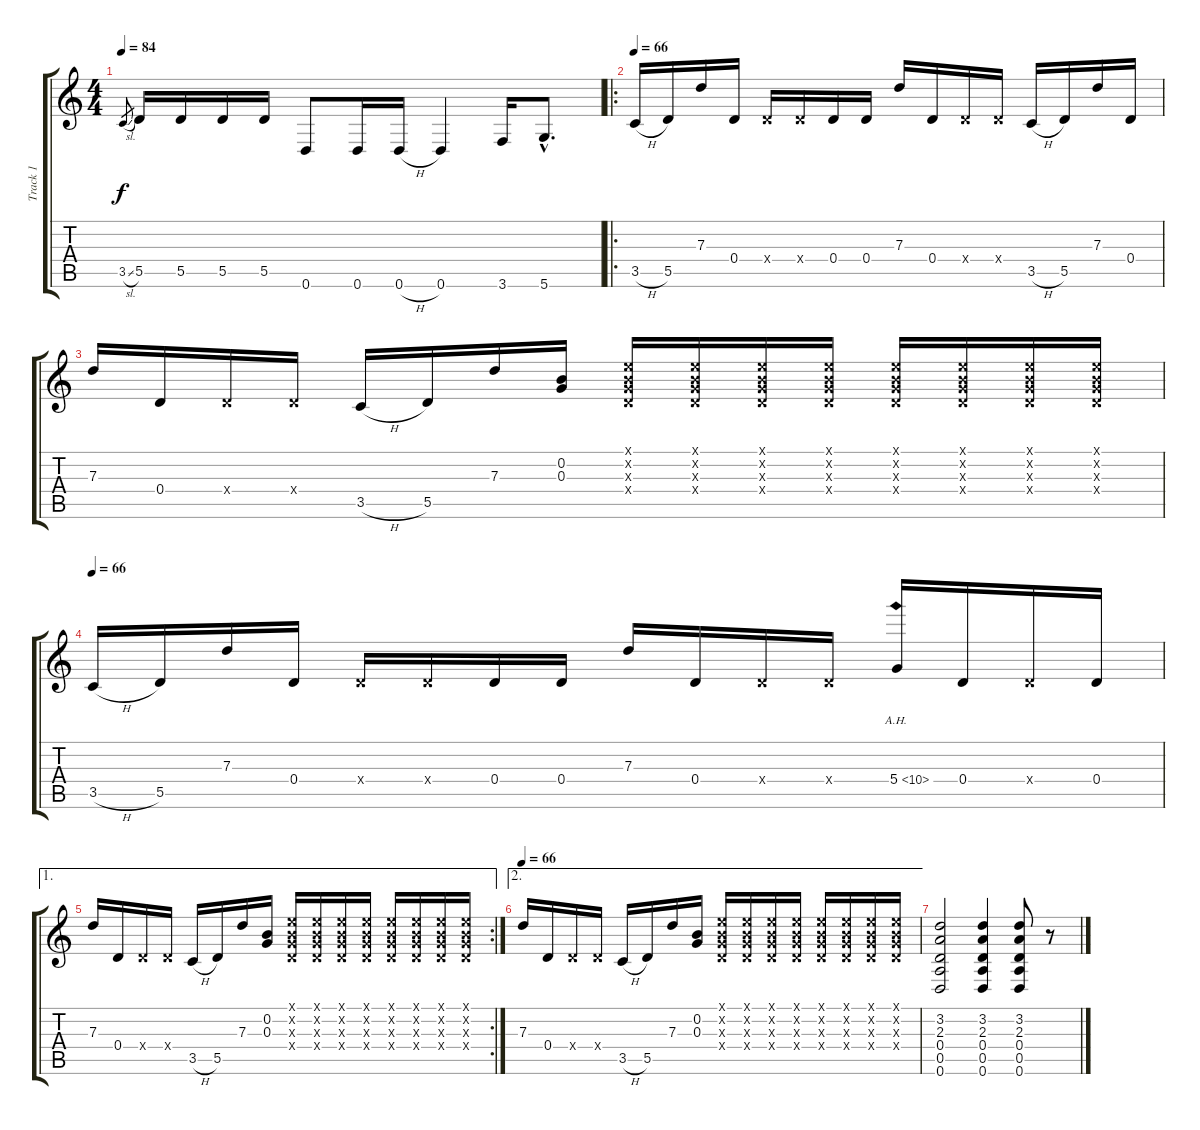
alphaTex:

\track ("Track 1" "Track 1") {instrument overdrivenguitar}
\staff {score tabs}
\tuning (E4 B3 G3 D3 A2 D2) {hide}
\ts (4 4)
\tempo 84
\clef g2
\ks c
3.5{sl}.8{gr dy f} 5.5.16 5.5.16 5.5.16 5.5.16 0.6.8 0.6.16 0.6{h}.16 0.6.4 3.6.16 5.6{hac}.8{d} |
\ro
\tempo 66
3.5{h}.16 5.5.16 7.3.16 0.4.16 0.4{x}.16 0.4{x}.16 0.4.16 0.4.16 7.3.16 0.4.16 0.4{x}.16 0.4{x}.16 3.5{h}.16 5.5.16 7.3.16 0.4.16 |
7.3.16 0.4.16 0.4{x}.16 0.4{x}.16 3.5{h}.16 5.5.16 7.3.16 (0.2 0.3).16 (0.1{x} 0.2{x} 0.3{x} 0.4{x}).16 (0.1{x} 0.2{x} 0.3{x} 0.4{x}).16 (0.1{x} 0.2{x} 0.3{x} 0.4{x}).16 (0.1{x} 0.2{x} 0.3{x} 0.4{x}).16 (0.1{x} 0.2{x} 0.3{x} 0.4{x}).16 (0.1{x} 0.2{x} 0.3{x} 0.4{x}).16 (0.1{x} 0.2{x} 0.3{x} 0.4{x}).16 (0.1{x} 0.2{x} 0.3{x} 0.4{x}).16 |
\tempo 66
3.5{h}.16 5.5.16 7.3.16 0.4.16 0.4{x}.16 0.4{x}.16 0.4.16 0.4.16 7.3.16 0.4.16 0.4{x}.16 0.4{x}.16 5.4{ah 5}.16 0.4.16 0.4{x}.16 0.4.16 |
\ae 1
\rc 2
7.3.16 0.4.16 0.4{x}.16 0.4{x}.16 3.5{h}.16 5.5.16 7.3.16 (0.2 0.3).16 (0.1{x} 0.2{x} 0.3{x} 0.4{x}).16 (0.1{x} 0.2{x} 0.3{x} 0.4{x}).16 (0.1{x} 0.2{x} 0.3{x} 0.4{x}).16 (0.1{x} 0.2{x} 0.3{x} 0.4{x}).16 (0.1{x} 0.2{x} 0.3{x} 0.4{x}).16 (0.1{x} 0.2{x} 0.3{x} 0.4{x}).16 (0.1{x} 0.2{x} 0.3{x} 0.4{x}).16 (0.1{x} 0.2{x} 0.3{x} 0.4{x}).16 |
\ae 2
\tempo 66
7.3.16 0.4.16 0.4{x}.16 0.4{x}.16 3.5{h}.16 5.5.16 7.3.16 (0.2 0.3).16 (0.1{x} 0.2{x} 0.3{x} 0.4{x}).16 (0.1{x} 0.2{x} 0.3{x} 0.4{x}).16 (0.1{x} 0.2{x} 0.3{x} 0.4{x}).16 (0.1{x} 0.2{x} 0.3{x} 0.4{x}).16 (0.1{x} 0.2{x} 0.3{x} 0.4{x}).16 (0.1{x} 0.2{x} 0.3{x} 0.4{x}).16 (0.1{x} 0.2{x} 0.3{x} 0.4{x}).16 (0.1{x} 0.2{x} 0.3{x} 0.4{x}).16 |
(3.2 2.3 0.4 0.5 0.6).2 (3.2 2.3 0.4 0.5 0.6).4 (3.2 2.3 0.4 0.5 0.6).8 r.8
